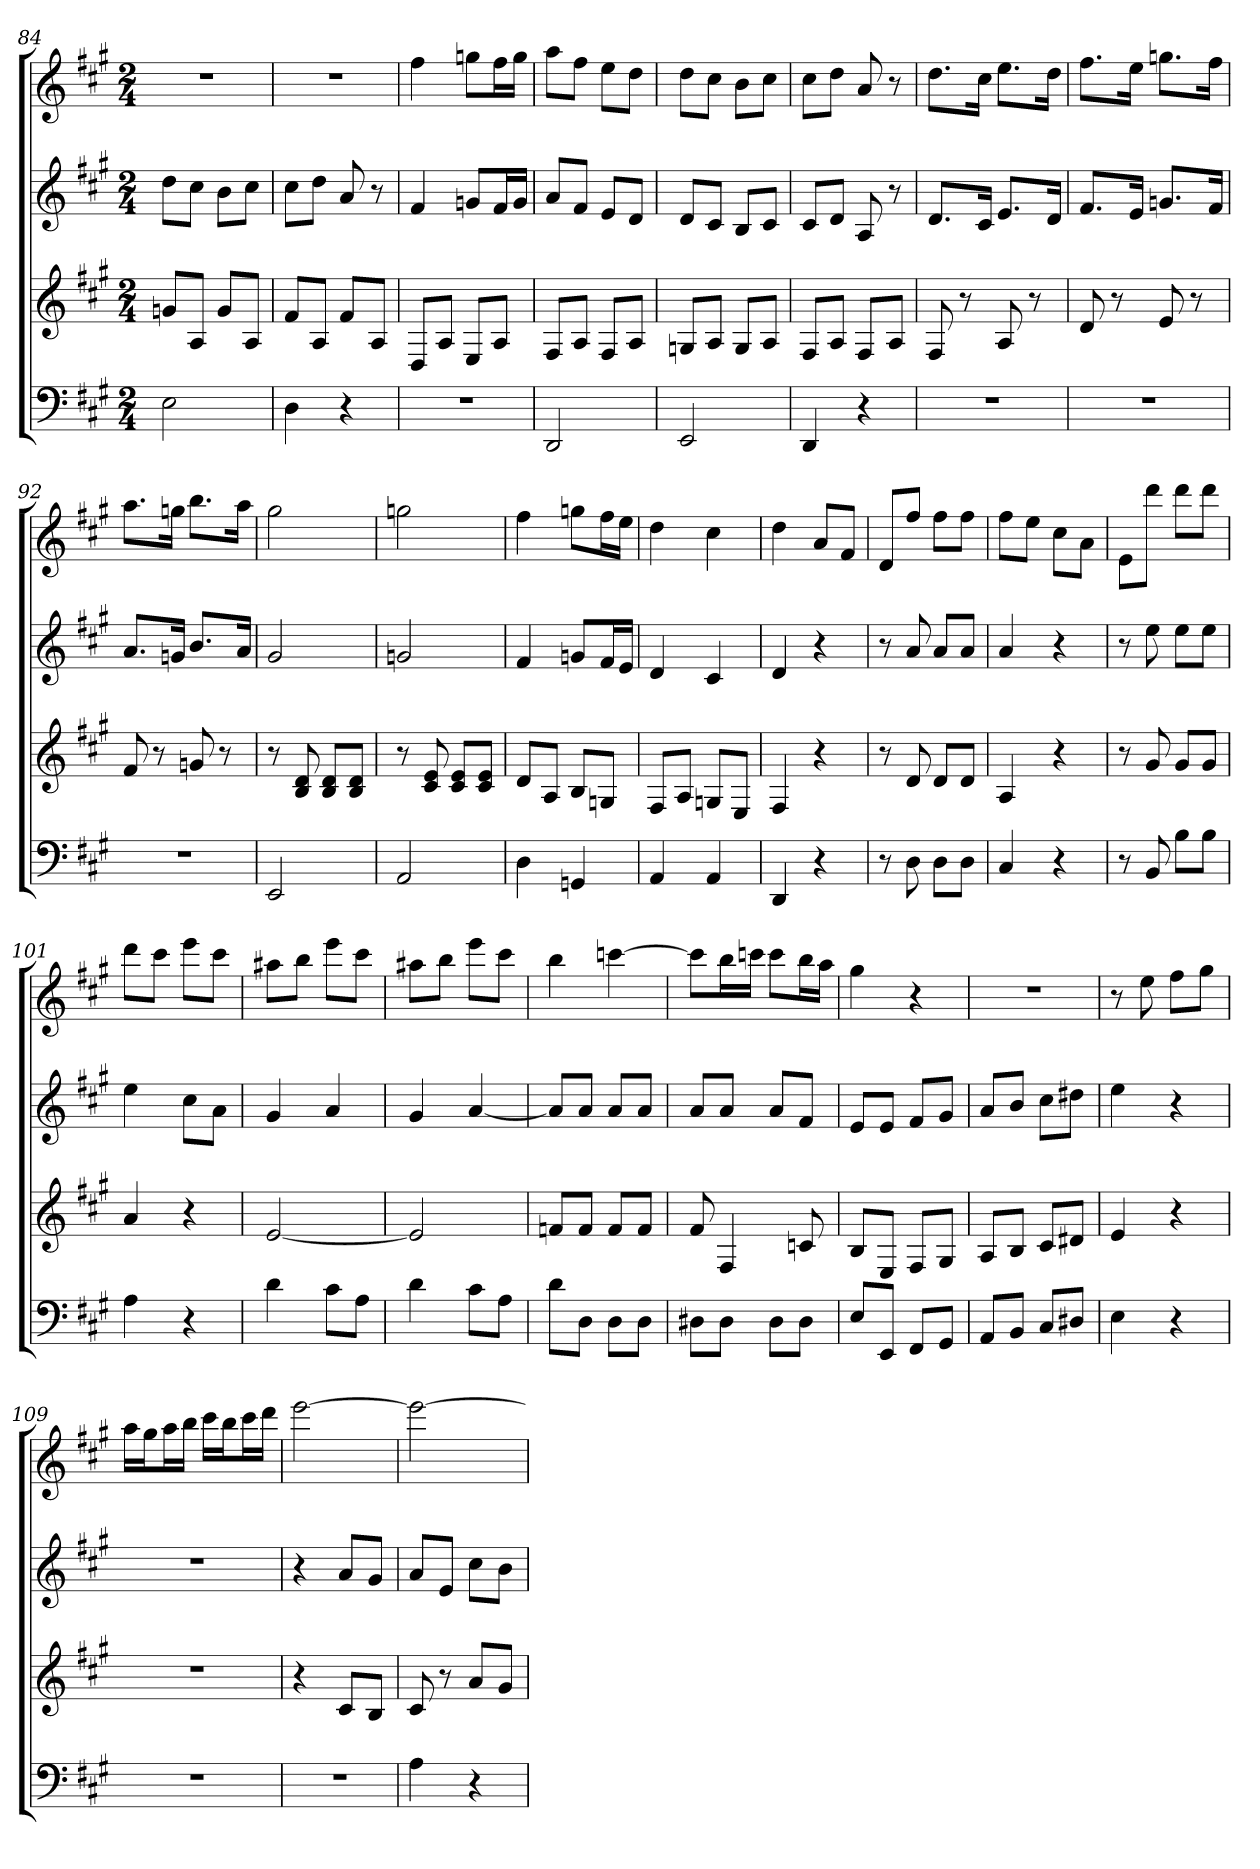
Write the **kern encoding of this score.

**kern	**kern	**kern	**kern
*part4	*part3	*part2	*part1
*staff4	*staff3	*staff2	*staff1
*k[f#c#g#]	*k[f#c#g#]	*k[f#c#g#]	*k[f#c#g#]
*A:	*A:	*A:	*A:
*M2/4	*M2/4	*M2/4	*M2/4
=84	=84	=84	=84
2E	8gnL	8ddL	2r
.	8AJ	8cc#J	.
.	8gL	8bL	.
.	8AJ	8cc#J	.
=85	=85	=85	=85
4D	8f#L	8cc#L	2r
.	8AJ	8ddJ	.
4r	8f#L	8a	.
.	8AJ	8r	.
=86	=86	=86	=86
2r	8DL	4f#	4ff#
.	8AJ	.	.
.	8EL	8gnL	8ggnL
.	8AJ	16f#L	16ff#L
.	.	16gJJ	16ggJJ
=87	=87	=87	=87
2DD	8F#L	8aL	8aaL
.	8AJ	8f#J	8ff#J
.	8F#L	8eL	8eeL
.	8AJ	8dJ	8ddJ
=88	=88	=88	=88
2EE	8GnL	8dL	8ddL
.	8AJ	8c#J	8cc#J
.	8GL	8BL	8bL
.	8AJ	8c#J	8cc#J
=89	=89	=89	=89
4DD	8F#L	8c#L	8cc#L
.	8AJ	8dJ	8ddJ
4r	8F#L	8A	8a
.	8AJ	8r	8r
=90	=90	=90	=90
2r	8F#	8.dL	8.ddL
.	8r	.	.
.	.	16c#Jk	16cc#Jk
.	8A	8.eL	8.eeL
.	8r	.	.
.	.	16dJk	16ddJk
=91	=91	=91	=91
2r	8d	8.f#L	8.ff#L
.	8r	.	.
.	.	16eJk	16eeJk
.	8e	8.gnL	8.ggnL
.	8r	.	.
.	.	16f#Jk	16ff#Jk
=92	=92	=92	=92
2r	8f#	8.aL	8.aaL
.	8r	.	.
.	.	16gnJk	16ggnJk
.	8gn	8.bL	8.bbL
.	8r	.	.
.	.	16aJk	16aaJk
=93	=93	=93	=93
2EE	8r	2g#	2gg#
.	8B 8d	.	.
.	8B 8dL	.	.
.	8B 8dJ	.	.
=94	=94	=94	=94
2AA	8r	2gn	2ggn
.	8c# 8e	.	.
.	8c# 8eL	.	.
.	8c# 8eJ	.	.
=95	=95	=95	=95
4D	8dL	4f#	4ff#
.	8AJ	.	.
4GGn	8BL	8gnL	8ggnL
.	8GnJ	16f#L	16ff#L
.	.	16eJJ	16eeJJ
=96	=96	=96	=96
4AA	8F#L	4d	4dd
.	8AJ	.	.
4AA	8GnL	4c#	4cc#
.	8EJ	.	.
=97	=97	=97	=97
4DD	4F#	4d	4dd
4r	4r	4r	8aL
.	.	.	8f#J
=98	=98	=98	=98
8r	8r	8r	8dL
8D	8d	8a	8ff#J
8DL	8dL	8aL	8ff#L
8DJ	8dJ	8aJ	8ff#J
=99	=99	=99	=99
4C#	4A	4a	8ff#L
.	.	.	8eeJ
4r	4r	4r	8cc#L
.	.	.	8aJ
=100	=100	=100	=100
8r	8r	8r	8eL
8BB	8g#	8ee	8dddJ
8BL	8g#L	8eeL	8dddL
8BJ	8g#J	8eeJ	8dddJ
=101	=101	=101	=101
4A	4a	4ee	8dddL
.	.	.	8ccc#J
4r	4r	8cc#L	8eeeL
.	.	8aJ	8ccc#J
=102	=102	=102	=102
4d	[2e	4g#	8aa#XL
.	.	.	8bbJ
8c#L	.	4a	8eeeL
8AJ	.	.	8ccc#J
=103	=103	=103	=103
4d	2e]	4g#	8aa#XL
.	.	.	8bbJ
8c#L	.	[4a	8eeeL
8AJ	.	.	8ccc#J
=104	=104	=104	=104
8dL	8fnL	8aL]	4bb
8DJ	8fJ	8aJ	.
8DL	8fL	8aL	[4cccn
8DJ	8fJ	8aJ	.
=105	=105	=105	=105
8D#XL	8f#	8aL	8cccL]
8D#J	4F#	8aJ	16bbL
.	.	.	16cccnJJ
8D#L	.	8aL	8cccL
8D#J	8cn	8f#J	16bbL
.	.	.	16aaJJ
=106	=106	=106	=106
8EL	8BL	8eL	4gg#
8EEJ	8EJ	8eJ	.
8FF#L	8F#L	8f#L	4r
8GG#J	8G#J	8g#J	.
=107	=107	=107	=107
8AAL	8AL	8aL	2r
8BBJ	8BJ	8bJ	.
8C#L	8c#L	8cc#L	.
8D#XJ	8d#XJ	8dd#XJ	.
=108	=108	=108	=108
4E	4e	4ee	8r
.	.	.	8ee
4r	4r	4r	8ff#L
.	.	.	8gg#J
=109	=109	=109	=109
2r	2r	2r	16aaLL
.	.	.	16gg#J
.	.	.	16aaL
.	.	.	16bbJJ
.	.	.	16ccc#LL
.	.	.	16bbJ
.	.	.	16ccc#L
.	.	.	16dddJJ
=110	=110	=110	=110
2r	4r	4r	[2eee
.	8c#L	8aL	.
.	8BJ	8g#J	.
=111	=111	=111	=111
4A	8c#	8aL	2eee_
.	8r	8eJ	.
4r	8aL	8cc#L	.
.	8g#J	8bJ	.
=	=	=	=
*-	*-	*-	*-
